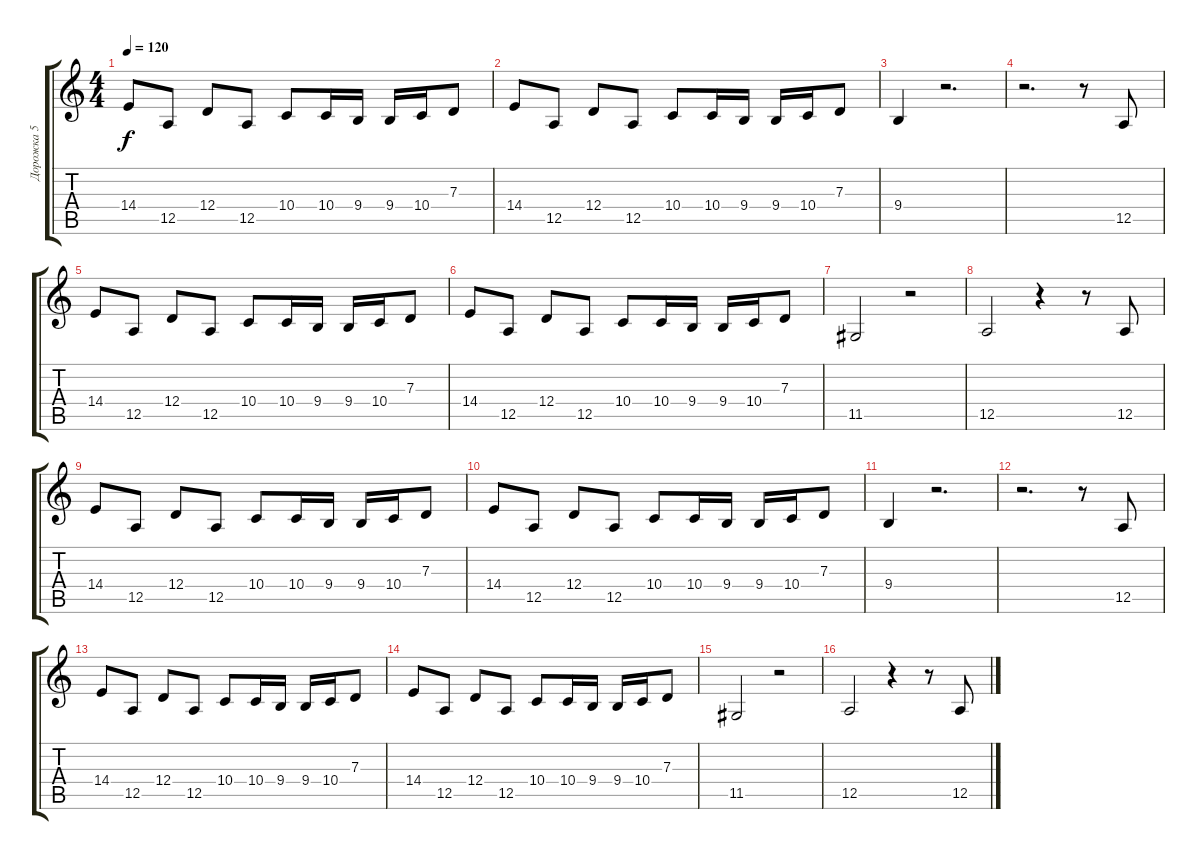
\track ("Дорожка 5" "Дорожка 5") {instrument vibraphone}
\staff {score tabs}
\tuning (E4 B3 G3 D3 A2 E2) {hide}
\ts (4 4)
\tempo 120
\clef g2
\ks c
14.4.8{dy f} 12.5.8 12.4.8 12.5.8 10.4.8 10.4.16 9.4.16 9.4.16 10.4.16 7.3.8 |
14.4.8 12.5.8 12.4.8 12.5.8 10.4.8 10.4.16 9.4.16 9.4.16 10.4.16 7.3.8 |
9.4.4 r.2{d} |
r.2{d} r.8 12.5.8 |
14.4.8 12.5.8 12.4.8 12.5.8 10.4.8 10.4.16 9.4.16 9.4.16 10.4.16 7.3.8 |
14.4.8 12.5.8 12.4.8 12.5.8 10.4.8 10.4.16 9.4.16 9.4.16 10.4.16 7.3.8 |
11.5.2 r.2 |
12.5.2 r.4 r.8 12.5.8 |
14.4.8 12.5.8 12.4.8 12.5.8 10.4.8 10.4.16 9.4.16 9.4.16 10.4.16 7.3.8 |
14.4.8 12.5.8 12.4.8 12.5.8 10.4.8 10.4.16 9.4.16 9.4.16 10.4.16 7.3.8 |
9.4.4 r.2{d} |
r.2{d} r.8 12.5.8 |
14.4.8 12.5.8 12.4.8 12.5.8 10.4.8 10.4.16 9.4.16 9.4.16 10.4.16 7.3.8 |
14.4.8 12.5.8 12.4.8 12.5.8 10.4.8 10.4.16 9.4.16 9.4.16 10.4.16 7.3.8 |
11.5.2 r.2 |
12.5.2 r.4 r.8 12.5.8
